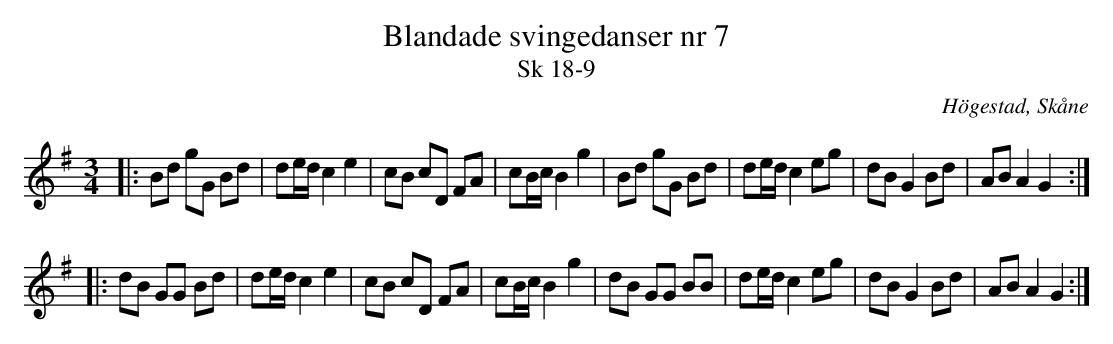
X:1
T:Blandade svingedanser nr 7
T:Sk 18-9
O:Högestad, Skåne
M:3/4
L:1/8
Q:108
K:G
|: Bd gG Bd | de/d/ c2 e2 | cB cD FA | cB/c/ B2 g2 | Bd gG Bd | de/d/ c2 eg | dB G2 Bd | AB A2 G2 :|
|: dB GG Bd | de/d/ c2 e2 | cB cD FA | cB/c/ B2 g2 | dB GG BB | de/d/ c2 eg | dB G2 Bd | AB A2 G2 :|
